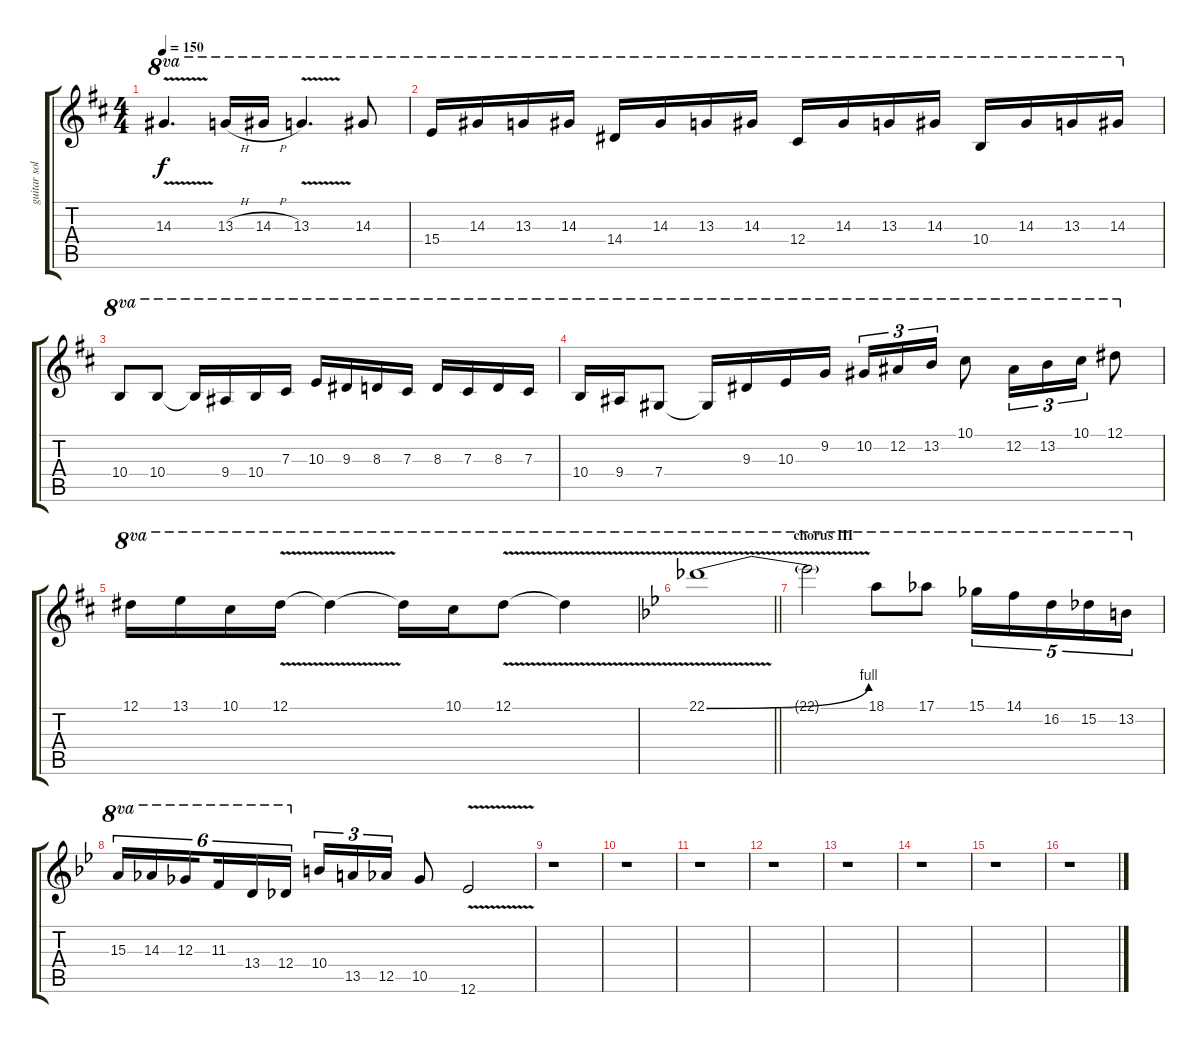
\track ("guitar solo" "guitar sol") {instrument electricguitarmuted}
\staff {score tabs}
\tuning (Eb4 Bb3 Gb3 Db3 Ab2 Eb2) {hide}
\ts (4 4)
\tempo 150
\clef g2
\ks d
14.3{v}.4{d ot 8va dy f} 13.3{h}.16{ot 8va} 14.3{h}.16{ot 8va} 13.3{v}.4{d ot 8va} 14.3.8{ot 8va} |
15.4.16{ot 8va} 14.3.16{ot 8va} 13.3.16{ot 8va} 14.3.16{ot 8va} 14.4.16{ot 8va} 14.3.16{ot 8va} 13.3.16{ot 8va} 14.3.16{ot 8va} 12.4.16{ot 8va} 14.3.16{ot 8va} 13.3.16{ot 8va} 14.3.16{ot 8va} 10.4.16{ot 8va} 14.3.16{ot 8va} 13.3.16{ot 8va} 14.3.16{ot 8va} |
10.4.8{ot 8va} 10.4.8{ot 8va} 10.4{t}.16{ot 8va} 9.4.16{ot 8va} 10.4.16{ot 8va} 7.3.16{ot 8va} 10.3.16{ot 8va} 9.3.16{ot 8va} 8.3.16{ot 8va} 7.3.16{ot 8va} 8.3.16{ot 8va} 7.3.16{ot 8va} 8.3.16{ot 8va} 7.3.16{ot 8va} |
10.4.16{ot 8va} 9.4.16{ot 8va} 7.4.8{ot 8va} 7.4{t}.16{ot 8va} 9.3.16{ot 8va} 10.3.16{ot 8va} 9.2.16{ot 8va} 10.2.16{tu (3 2) ot 8va} 12.2.16{tu (3 2) ot 8va} 13.2.16{tu (3 2) ot 8va} 10.1.8{ot 8va} 12.2.16{tu (3 2) ot 8va} 13.2.16{tu (3 2) ot 8va} 10.1.16{tu (3 2) ot 8va} 12.1.8{ot 8va} |
12.1.16{ot 8va} 13.1.16{ot 8va} 10.1.16{ot 8va} 12.1{v}.16{ot 8va} 12.1{t}.4{ot 8va} 12.1{t}.16{ot 8va} 10.1.16{ot 8va} 12.1{v}.8{ot 8va} 12.1{t}.4{ot 8va} |
\barLineRight lightlight
\ks bb
22.1{be (bend 0 0 60 4) v}.1{ot 8va} |
\section ("" "chorus III")
22.1{t}.2{ot 8va} 18.1.8{ot 8va} 17.1.8{ot 8va} 15.1.16{tu (5 4) ot 8va} 14.1.16{tu (5 4) ot 8va} 16.2.16{tu (5 4) ot 8va} 15.2.16{tu (5 4) ot 8va} 13.2.16{tu (5 4) ot 8va} |
15.3.16{tu (6 4) ot 8va} 14.3.16{tu (6 4) ot 8va} 12.3.16{tu (6 4) ot 8va beam splitsecondary} 11.3.16{tu (6 4) ot 8va} 13.4.16{tu (6 4) ot 8va} 12.4.16{tu (6 4) ot 8va} 10.4.16{tu (3 2)} 13.5.16{tu (3 2)} 12.5.16{tu (3 2)} 10.5.8 12.6{v}.2 |
r.1 |
r.1 |
r.1 |
r.1 |
r.1 |
r.1 |
r.1 |
r.1
